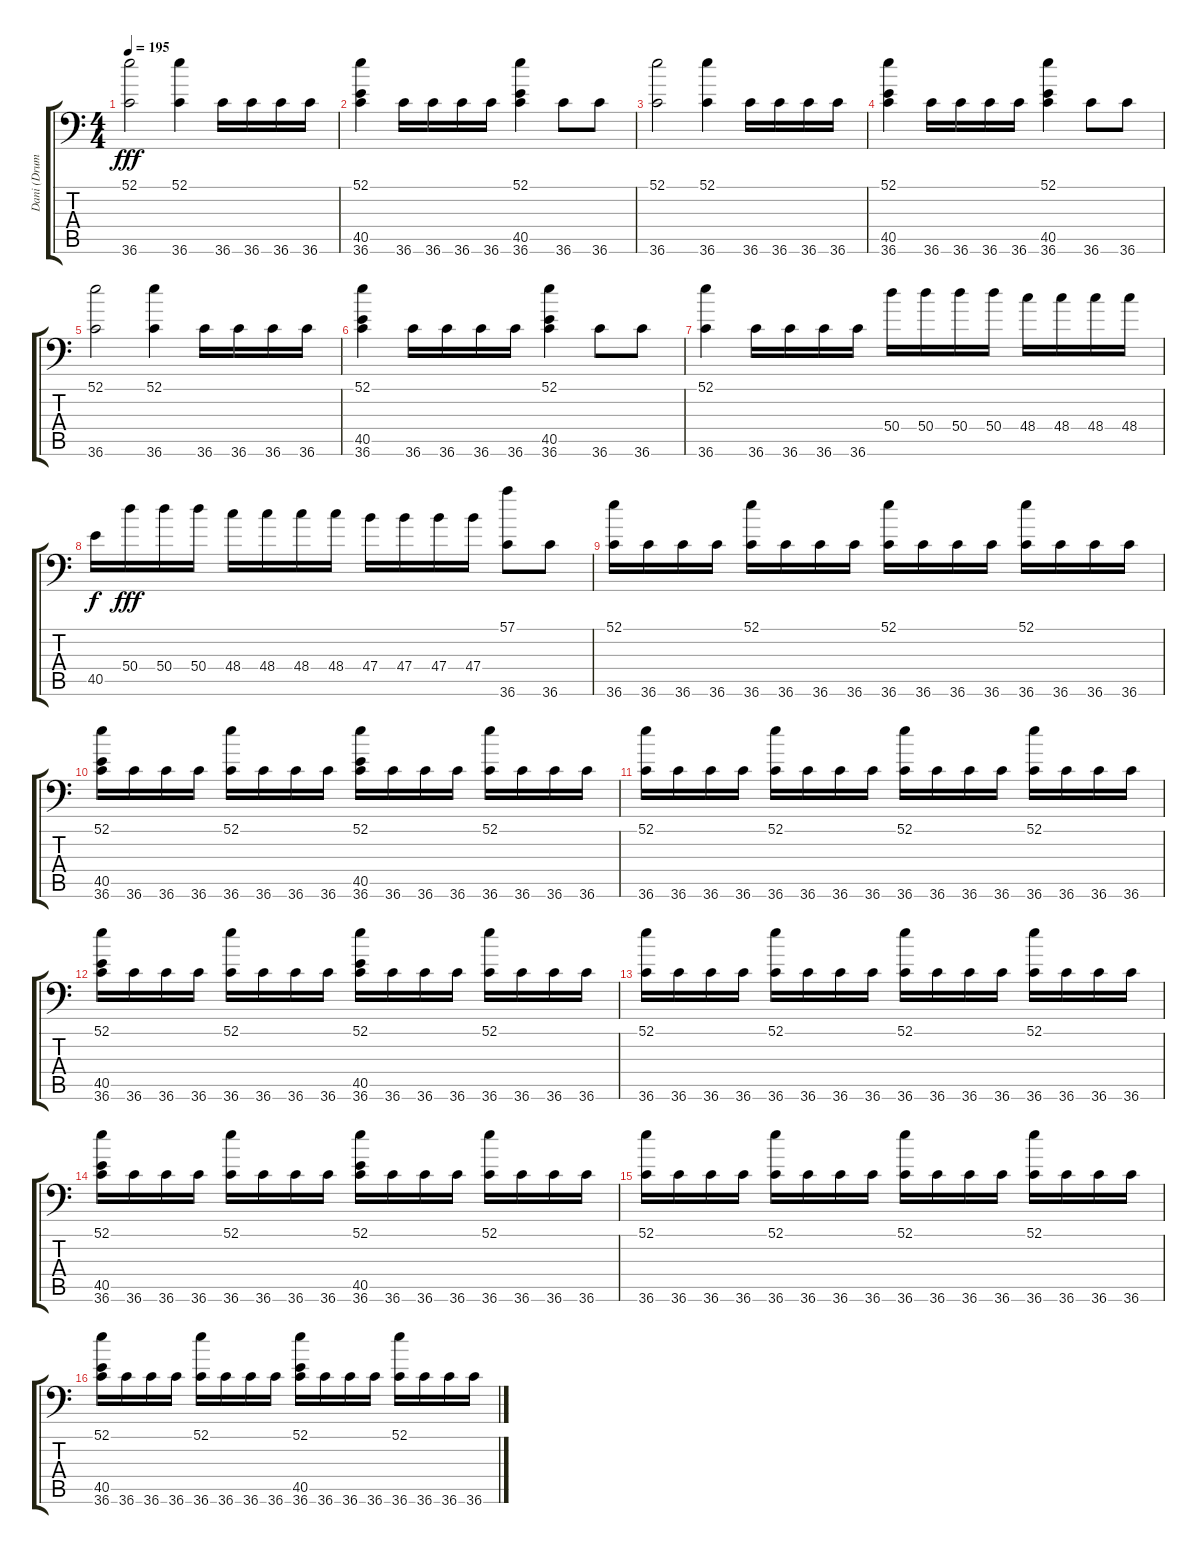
\track ("Dani (Drums)" "Dani (Drum") {instrument acousticgrandpiano}
\staff {score tabs}
\tuning (C-1 C-1 C-1 C-1 C-1 C-1) {hide}
\ts (4 4)
\tempo 195
\clef f4
\ks c
(52.1 36.6).2{dy fff} (52.1 36.6).4 36.6.16 36.6.16 36.6.16 36.6.16 |
(52.1 40.5 36.6).4 36.6.16 36.6.16 36.6.16 36.6.16 (52.1 40.5 36.6).4 36.6.8 36.6.8 |
(52.1 36.6).2 (52.1 36.6).4 36.6.16 36.6.16 36.6.16 36.6.16 |
(52.1 40.5 36.6).4 36.6.16 36.6.16 36.6.16 36.6.16 (52.1 40.5 36.6).4 36.6.8 36.6.8 |
(52.1 36.6).2 (52.1 36.6).4 36.6.16 36.6.16 36.6.16 36.6.16 |
(52.1 40.5 36.6).4 36.6.16 36.6.16 36.6.16 36.6.16 (52.1 40.5 36.6).4 36.6.8 36.6.8 |
(52.1 36.6).4 36.6.16 36.6.16 36.6.16 36.6.16 50.4.16 50.4.16 50.4.16 50.4.16 48.4.16 48.4.16 48.4.16 48.4.16 |
40.5.16{dy f} 50.4.16{dy fff} 50.4.16 50.4.16 48.4.16 48.4.16 48.4.16 48.4.16 47.4.16 47.4.16 47.4.16 47.4.16 (57.1 36.6).8 36.6.8 |
(52.1 36.6).16 36.6.16 36.6.16 36.6.16 (52.1 36.6).16 36.6.16 36.6.16 36.6.16 (52.1 36.6).16 36.6.16 36.6.16 36.6.16 (52.1 36.6).16 36.6.16 36.6.16 36.6.16 |
(52.1 40.5 36.6).16 36.6.16 36.6.16 36.6.16 (52.1 36.6).16 36.6.16 36.6.16 36.6.16 (52.1 40.5 36.6).16 36.6.16 36.6.16 36.6.16 (52.1 36.6).16 36.6.16 36.6.16 36.6.16 |
(52.1 36.6).16 36.6.16 36.6.16 36.6.16 (52.1 36.6).16 36.6.16 36.6.16 36.6.16 (52.1 36.6).16 36.6.16 36.6.16 36.6.16 (52.1 36.6).16 36.6.16 36.6.16 36.6.16 |
(52.1 40.5 36.6).16 36.6.16 36.6.16 36.6.16 (52.1 36.6).16 36.6.16 36.6.16 36.6.16 (52.1 40.5 36.6).16 36.6.16 36.6.16 36.6.16 (52.1 36.6).16 36.6.16 36.6.16 36.6.16 |
(52.1 36.6).16 36.6.16 36.6.16 36.6.16 (52.1 36.6).16 36.6.16 36.6.16 36.6.16 (52.1 36.6).16 36.6.16 36.6.16 36.6.16 (52.1 36.6).16 36.6.16 36.6.16 36.6.16 |
(52.1 40.5 36.6).16 36.6.16 36.6.16 36.6.16 (52.1 36.6).16 36.6.16 36.6.16 36.6.16 (52.1 40.5 36.6).16 36.6.16 36.6.16 36.6.16 (52.1 36.6).16 36.6.16 36.6.16 36.6.16 |
(52.1 36.6).16 36.6.16 36.6.16 36.6.16 (52.1 36.6).16 36.6.16 36.6.16 36.6.16 (52.1 36.6).16 36.6.16 36.6.16 36.6.16 (52.1 36.6).16 36.6.16 36.6.16 36.6.16 |
(52.1 40.5 36.6).16 36.6.16 36.6.16 36.6.16 (52.1 36.6).16 36.6.16 36.6.16 36.6.16 (52.1 40.5 36.6).16 36.6.16 36.6.16 36.6.16 (52.1 36.6).16 36.6.16 36.6.16 36.6.16
